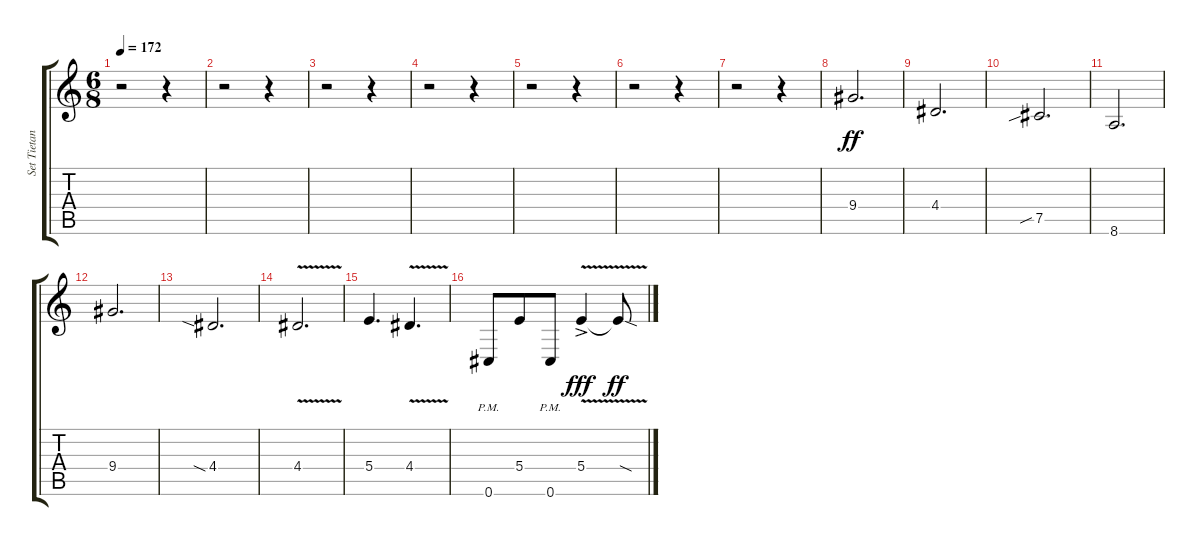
\track ("Set Tietan (Lead)" "Set Tietan") {instrument distortionguitar}
\staff {score tabs}
\tuning (Db4 Ab3 E3 B2 Gb2 Db2) {hide}
\ts (6 8)
\tempo 172
\clef g2
\ks c
r.2{dy f} r.4 |
r.2 r.4 |
r.2 r.4 |
r.2 r.4 |
r.2 r.4 |
r.2 r.4 |
r.2 r.4 |
9.4.2{d dy ff} |
4.4.2{d} |
7.5{sib}.2{d} |
8.6.2{d} |
9.4.2{d} |
4.4{sia}.2{d} |
4.4{v}.2{d} |
5.4.4{d} 4.4{v}.4{d} |
0.6{pm}.8 5.4.8 0.6{pm}.8 5.4{v ac}.4{dy fff} 5.4{sod t}.8{dy ff}
